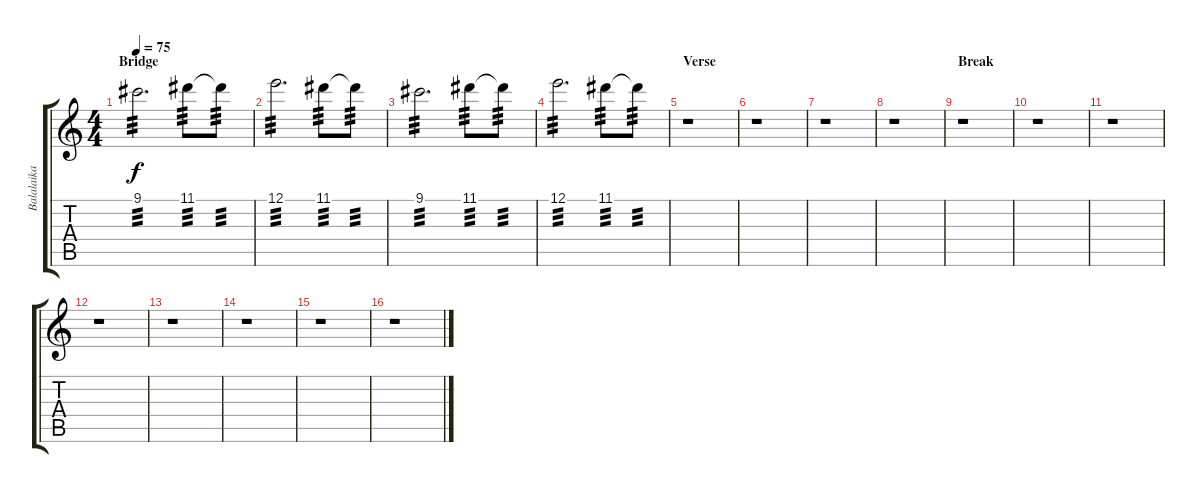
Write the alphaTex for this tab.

\track ("Balalaika" "Balalaika") {instrument acousticguitarnylon}
\staff {score tabs}
\tuning (E4 B3 G3 D3 A2 E2) {hide}
\ts (4 4)
\section ("" "Bridge")
\tempo 75
\clef g2
\ks c
9.1.2{d tp 3 dy f} 11.1.8{tp 3} 11.1{t}.8{tp 3} |
12.1.2{d tp 3} 11.1.8{tp 3} 11.1{t}.8{tp 3} |
9.1.2{d tp 3} 11.1.8{tp 3} 11.1{t}.8{tp 3} |
12.1.2{d tp 3} 11.1.8{tp 3} 11.1{t}.8{tp 3} |
\section ("" "Verse")
r.1 |
r.1 |
r.1 |
r.1 |
\section ("" "Break")
r.1 |
r.1 |
r.1 |
r.1 |
r.1 |
r.1 |
r.1 |
r.1
